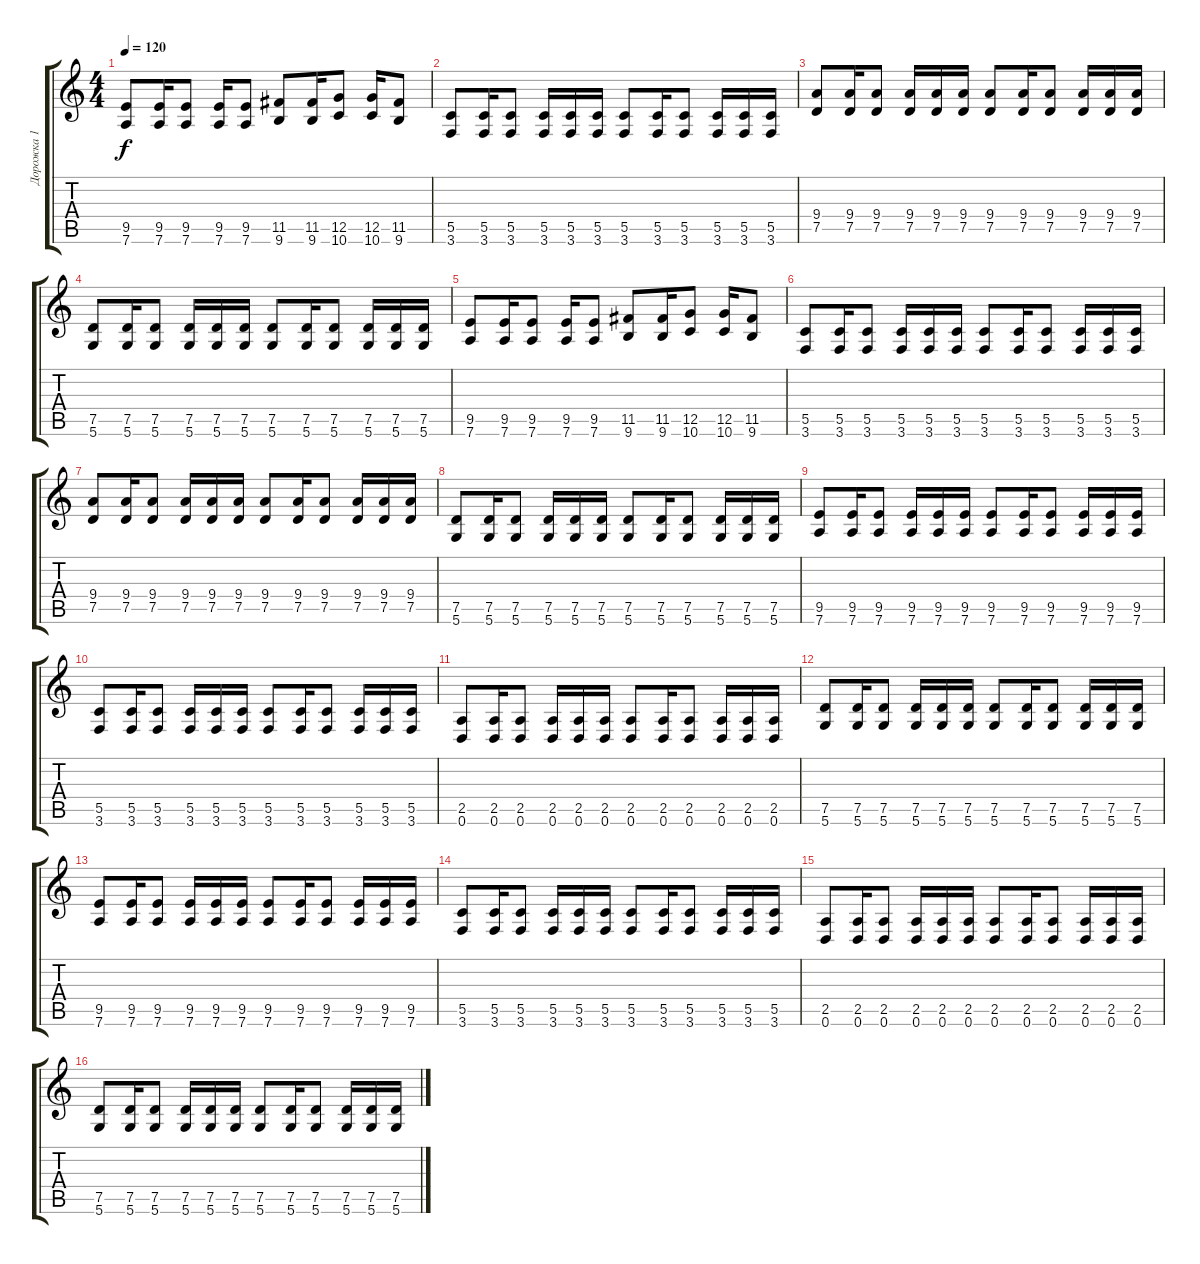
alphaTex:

\track ("Дорожка 1" "Дорожка 1") {instrument overdrivenguitar}
\staff {score tabs}
\tuning (D4 A3 F3 C3 G2 D2) {hide}
\ts (4 4)
\tempo 120
\clef g2
\ks c
(9.5 7.6).8{dy f} (9.5 7.6).16 (9.5 7.6).8 (9.5 7.6).16 (9.5 7.6).8 (11.5 9.6).8 (11.5 9.6).16 (12.5 10.6).8 (12.5 10.6).16 (11.5 9.6).8 |
(5.5 3.6).8 (5.5 3.6).16 (5.5 3.6).8 (5.5 3.6).16 (5.5 3.6).16 (5.5 3.6).16 (5.5 3.6).8 (5.5 3.6).16 (5.5 3.6).8 (5.5 3.6).16 (5.5 3.6).16 (5.5 3.6).16 |
(9.4 7.5).8 (9.4 7.5).16 (9.4 7.5).8 (9.4 7.5).16 (9.4 7.5).16 (9.4 7.5).16 (9.4 7.5).8 (9.4 7.5).16 (9.4 7.5).8 (9.4 7.5).16 (9.4 7.5).16 (9.4 7.5).16 |
(7.5 5.6).8 (7.5 5.6).16 (7.5 5.6).8 (7.5 5.6).16 (7.5 5.6).16 (7.5 5.6).16 (7.5 5.6).8 (7.5 5.6).16 (7.5 5.6).8 (7.5 5.6).16 (7.5 5.6).16 (7.5 5.6).16 |
(9.5 7.6).8 (9.5 7.6).16 (9.5 7.6).8 (9.5 7.6).16 (9.5 7.6).8 (11.5 9.6).8 (11.5 9.6).16 (12.5 10.6).8 (12.5 10.6).16 (11.5 9.6).8 |
(5.5 3.6).8 (5.5 3.6).16 (5.5 3.6).8 (5.5 3.6).16 (5.5 3.6).16 (5.5 3.6).16 (5.5 3.6).8 (5.5 3.6).16 (5.5 3.6).8 (5.5 3.6).16 (5.5 3.6).16 (5.5 3.6).16 |
(9.4 7.5).8 (9.4 7.5).16 (9.4 7.5).8 (9.4 7.5).16 (9.4 7.5).16 (9.4 7.5).16 (9.4 7.5).8 (9.4 7.5).16 (9.4 7.5).8 (9.4 7.5).16 (9.4 7.5).16 (9.4 7.5).16 |
(7.5 5.6).8 (7.5 5.6).16 (7.5 5.6).8 (7.5 5.6).16 (7.5 5.6).16 (7.5 5.6).16 (7.5 5.6).8 (7.5 5.6).16 (7.5 5.6).8 (7.5 5.6).16 (7.5 5.6).16 (7.5 5.6).16 |
(9.5 7.6).8 (9.5 7.6).16 (9.5 7.6).8 (9.5 7.6).16 (9.5 7.6).16 (9.5 7.6).16 (9.5 7.6).8 (9.5 7.6).16 (9.5 7.6).8 (9.5 7.6).16 (9.5 7.6).16 (9.5 7.6).16 |
(5.5 3.6).8 (5.5 3.6).16 (5.5 3.6).8 (5.5 3.6).16 (5.5 3.6).16 (5.5 3.6).16 (5.5 3.6).8 (5.5 3.6).16 (5.5 3.6).8 (5.5 3.6).16 (5.5 3.6).16 (5.5 3.6).16 |
(2.5 0.6).8 (2.5 0.6).16 (2.5 0.6).8 (2.5 0.6).16 (2.5 0.6).16 (2.5 0.6).16 (2.5 0.6).8 (2.5 0.6).16 (2.5 0.6).8 (2.5 0.6).16 (2.5 0.6).16 (2.5 0.6).16 |
(7.5 5.6).8 (7.5 5.6).16 (7.5 5.6).8 (7.5 5.6).16 (7.5 5.6).16 (7.5 5.6).16 (7.5 5.6).8 (7.5 5.6).16 (7.5 5.6).8 (7.5 5.6).16 (7.5 5.6).16 (7.5 5.6).16 |
(9.5 7.6).8 (9.5 7.6).16 (9.5 7.6).8 (9.5 7.6).16 (9.5 7.6).16 (9.5 7.6).16 (9.5 7.6).8 (9.5 7.6).16 (9.5 7.6).8 (9.5 7.6).16 (9.5 7.6).16 (9.5 7.6).16 |
(5.5 3.6).8 (5.5 3.6).16 (5.5 3.6).8 (5.5 3.6).16 (5.5 3.6).16 (5.5 3.6).16 (5.5 3.6).8 (5.5 3.6).16 (5.5 3.6).8 (5.5 3.6).16 (5.5 3.6).16 (5.5 3.6).16 |
(2.5 0.6).8 (2.5 0.6).16 (2.5 0.6).8 (2.5 0.6).16 (2.5 0.6).16 (2.5 0.6).16 (2.5 0.6).8 (2.5 0.6).16 (2.5 0.6).8 (2.5 0.6).16 (2.5 0.6).16 (2.5 0.6).16 |
(7.5 5.6).8 (7.5 5.6).16 (7.5 5.6).8 (7.5 5.6).16 (7.5 5.6).16 (7.5 5.6).16 (7.5 5.6).8 (7.5 5.6).16 (7.5 5.6).8 (7.5 5.6).16 (7.5 5.6).16 (7.5 5.6).16
